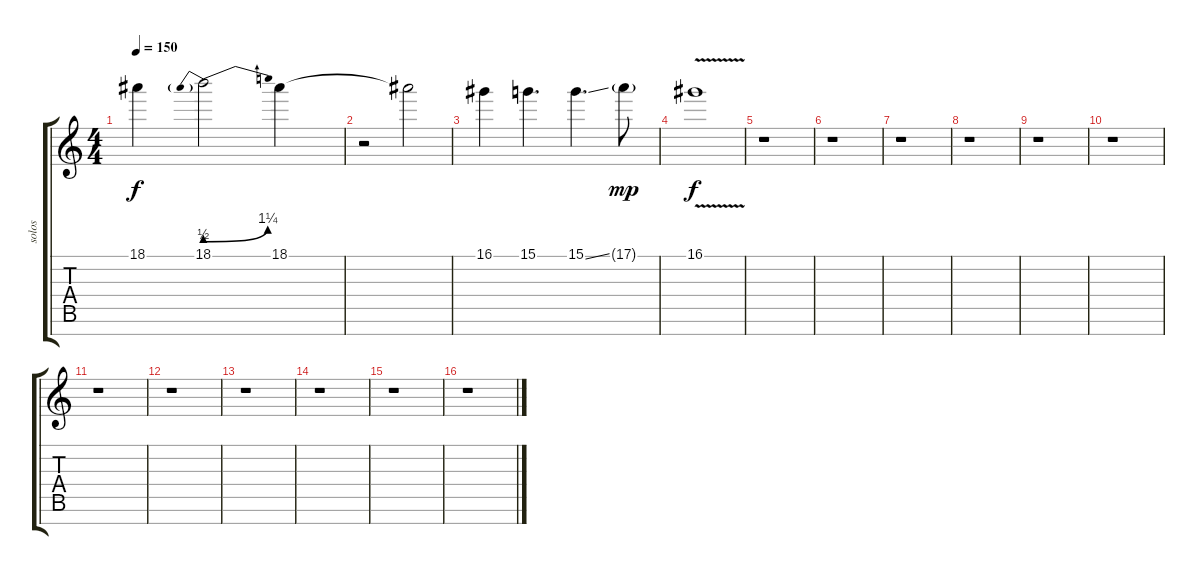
\track ("solos" "solos") {instrument distortionguitar}
\staff {score tabs}
\tuning (E4 B3 G3 D3 A2 E2 B1) {hide}
\ts (4 4)
\tempo 150
\clef g2
\ks c
18.1{t}.4{dy f} 18.1{be (prebendbend 0 2 60 5)}.2 18.1.4 |
r.2 18.1{t}.2 |
16.1.4 15.1.4{d} 15.1{ss}.4{d} 17.1{g}.8{dy mp} |
16.1{v}.1{dy f} |
r.1 |
r.1 |
r.1 |
r.1 |
r.1 |
r.1 |
r.1 |
r.1 |
r.1 |
r.1 |
r.1 |
r.1
